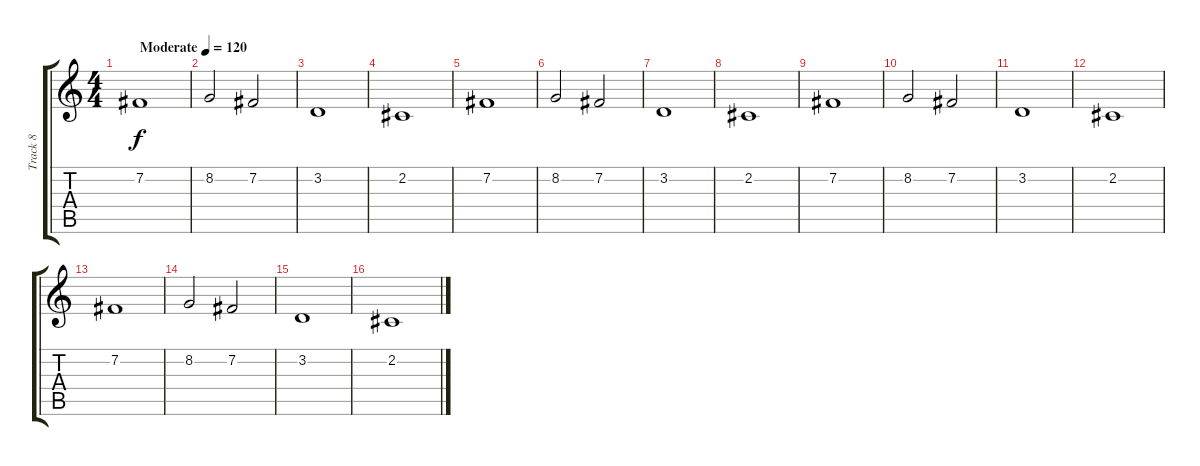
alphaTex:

\track ("Track 8" "Track 8") {instrument stringensemble1}
\staff {score tabs}
\tuning (E4 B3 G3 D3 A2 E2) {hide}
\ts (4 4)
\tempo (120 "Moderate")
\clef g2
\ks c
7.2.1{dy f instrument stringensemble1} |
8.2.2 7.2.2 |
3.2.1 |
2.2.1 |
7.2.1 |
8.2.2 7.2.2 |
3.2.1 |
2.2.1 |
7.2.1 |
8.2.2 7.2.2 |
3.2.1 |
2.2.1 |
7.2.1 |
8.2.2 7.2.2 |
3.2.1 |
2.2.1
